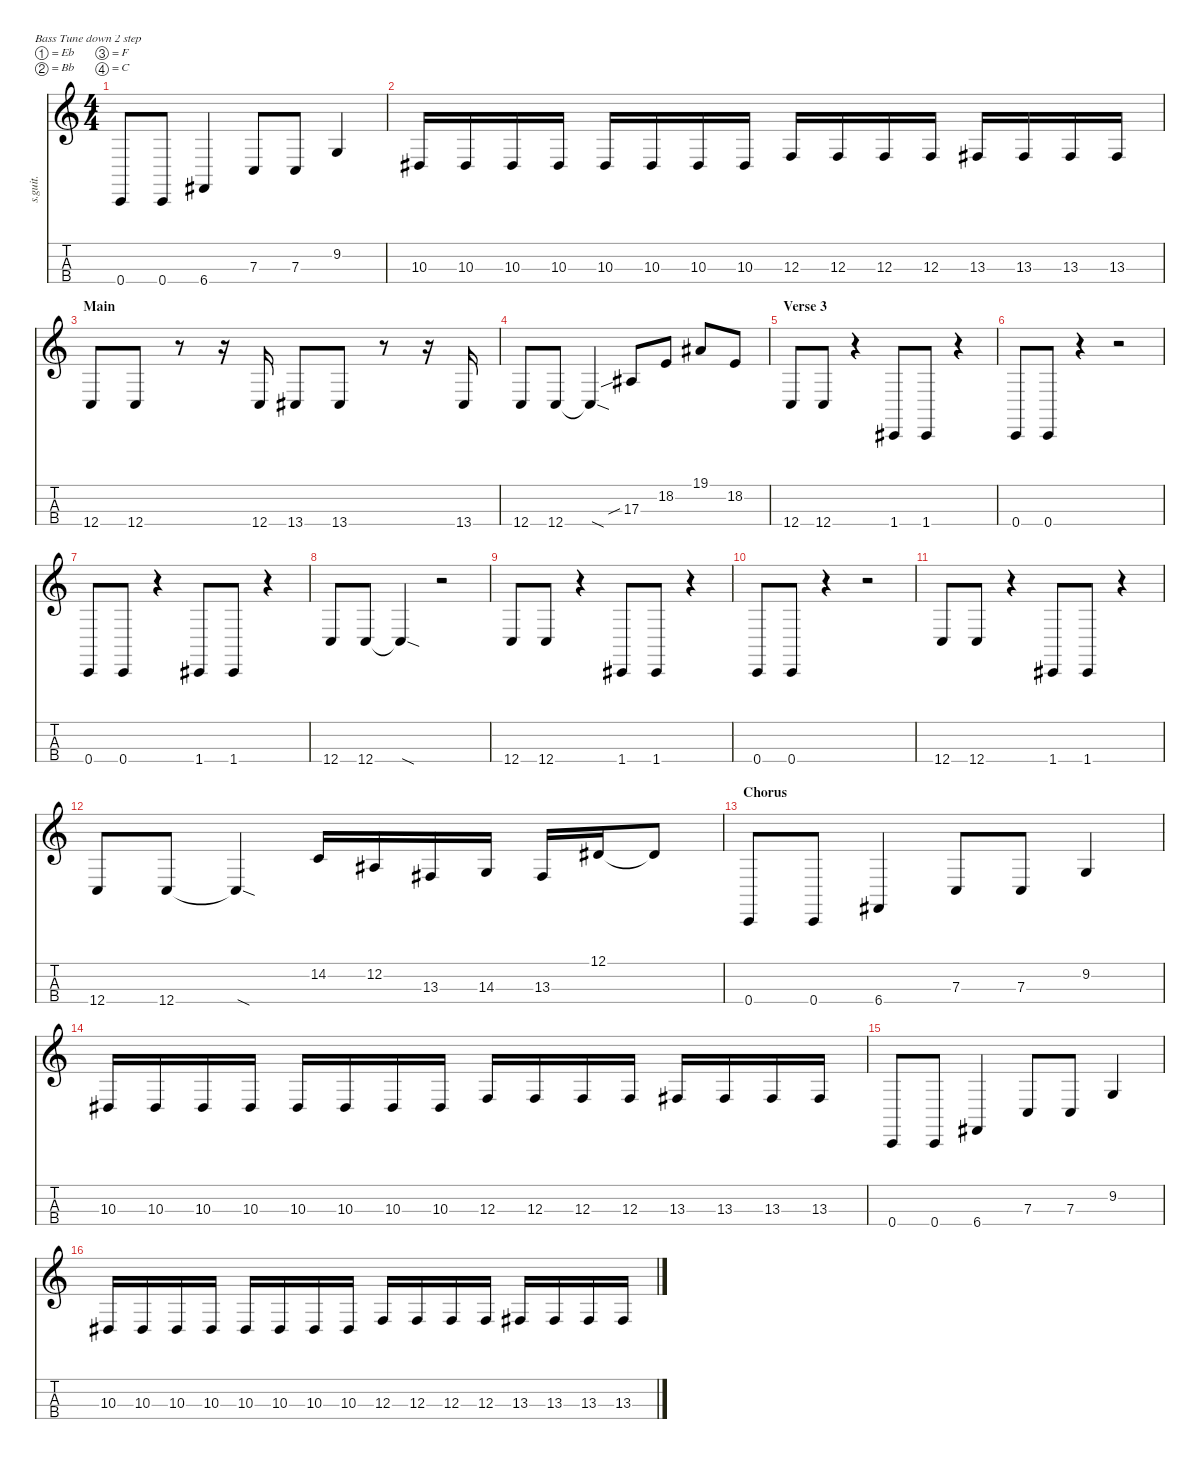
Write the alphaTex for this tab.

\defaultSystemsLayout 4
\hideDynamics
\bracketExtendMode nobrackets
\track ("Nick Oliveri" "s.guit.") {instrument electricbasspick}
\staff {score tabs}
\tuning (Eb2 Bb1 F1 C1)
\ts (4 4)
\tempo (105 hide)
\clef g2
\ks c
0.4.8{lyrics (0 "") lyrics (1 "") lyrics (2 "") lyrics (3 "") lyrics (4 "") dy f} 0.4.8{lyrics (0 "") lyrics (1 "") lyrics (2 "") lyrics (3 "") lyrics (4 "")} 6.4{acc #}.4{lyrics (0 "") lyrics (1 "") lyrics (2 "") lyrics (3 "") lyrics (4 "")} 7.3.8{lyrics (0 "") lyrics (1 "") lyrics (2 "") lyrics (3 "") lyrics (4 "")} 7.3.8{lyrics (0 "") lyrics (1 "") lyrics (2 "") lyrics (3 "") lyrics (4 "")} 9.2.4{lyrics (0 "") lyrics (1 "") lyrics (2 "") lyrics (3 "") lyrics (4 "")} |
10.3{acc #}.16{lyrics (0 "") lyrics (1 "") lyrics (2 "") lyrics (3 "") lyrics (4 "")} 10.3{acc #}.16{lyrics (0 "") lyrics (1 "") lyrics (2 "") lyrics (3 "") lyrics (4 "")} 10.3{acc #}.16{lyrics (0 "") lyrics (1 "") lyrics (2 "") lyrics (3 "") lyrics (4 "")} 10.3{acc #}.16{lyrics (0 "") lyrics (1 "") lyrics (2 "") lyrics (3 "") lyrics (4 "")} 10.3{acc #}.16{lyrics (0 "") lyrics (1 "") lyrics (2 "") lyrics (3 "") lyrics (4 "")} 10.3{acc #}.16{lyrics (0 "") lyrics (1 "") lyrics (2 "") lyrics (3 "") lyrics (4 "")} 10.3{acc #}.16{lyrics (0 "") lyrics (1 "") lyrics (2 "") lyrics (3 "") lyrics (4 "")} 10.3{acc #}.16{lyrics (0 "") lyrics (1 "") lyrics (2 "") lyrics (3 "") lyrics (4 "")} 12.3.16{lyrics (0 "") lyrics (1 "") lyrics (2 "") lyrics (3 "") lyrics (4 "")} 12.3.16{lyrics (0 "") lyrics (1 "") lyrics (2 "") lyrics (3 "") lyrics (4 "")} 12.3.16{lyrics (0 "") lyrics (1 "") lyrics (2 "") lyrics (3 "") lyrics (4 "")} 12.3.16{lyrics (0 "") lyrics (1 "") lyrics (2 "") lyrics (3 "") lyrics (4 "")} 13.3{acc #}.16{lyrics (0 "") lyrics (1 "") lyrics (2 "") lyrics (3 "") lyrics (4 "")} 13.3{acc #}.16{lyrics (0 "") lyrics (1 "") lyrics (2 "") lyrics (3 "") lyrics (4 "")} 13.3{acc #}.16{lyrics (0 "") lyrics (1 "") lyrics (2 "") lyrics (3 "") lyrics (4 "")} 13.3{acc #}.16{lyrics (0 "") lyrics (1 "") lyrics (2 "") lyrics (3 "") lyrics (4 "")} |
\section ("" "Main")
12.4.8{lyrics (0 "") lyrics (1 "") lyrics (2 "") lyrics (3 "") lyrics (4 "")} 12.4.8{lyrics (0 "") lyrics (1 "") lyrics (2 "") lyrics (3 "") lyrics (4 "")} r.8 r.16 12.4.16{lyrics (0 "") lyrics (1 "") lyrics (2 "") lyrics (3 "") lyrics (4 "")} 13.4{acc #}.8{lyrics (0 "") lyrics (1 "") lyrics (2 "") lyrics (3 "") lyrics (4 "")} 13.4{acc #}.8{lyrics (0 "") lyrics (1 "") lyrics (2 "") lyrics (3 "") lyrics (4 "")} r.8 r.16 13.4{acc #}.16{lyrics (0 "") lyrics (1 "") lyrics (2 "") lyrics (3 "") lyrics (4 "")} |
12.4.8{lyrics (0 "") lyrics (1 "") lyrics (2 "") lyrics (3 "") lyrics (4 "")} 12.4.8{lyrics (0 "") lyrics (1 "") lyrics (2 "") lyrics (3 "") lyrics (4 "")} 12.4{sod t}.4{lyrics (0 "") lyrics (1 "") lyrics (2 "") lyrics (3 "") lyrics (4 "")} 17.3{sib acc #}.8{lyrics (0 "") lyrics (1 "") lyrics (2 "") lyrics (3 "") lyrics (4 "")} 18.2.8{lyrics (0 "") lyrics (1 "") lyrics (2 "") lyrics (3 "") lyrics (4 "")} 19.1{acc #}.8{lyrics (0 "") lyrics (1 "") lyrics (2 "") lyrics (3 "") lyrics (4 "")} 18.2.8{lyrics (0 "") lyrics (1 "") lyrics (2 "") lyrics (3 "") lyrics (4 "")} |
\section ("" "Verse 3")
12.4.8{lyrics (0 "") lyrics (1 "") lyrics (2 "") lyrics (3 "") lyrics (4 "")} 12.4.8{lyrics (0 "") lyrics (1 "") lyrics (2 "") lyrics (3 "") lyrics (4 "")} r.4 1.4{acc #}.8{lyrics (0 "") lyrics (1 "") lyrics (2 "") lyrics (3 "") lyrics (4 "")} 1.4{acc #}.8{lyrics (0 "") lyrics (1 "") lyrics (2 "") lyrics (3 "") lyrics (4 "")} r.4 |
0.4.8{lyrics (0 "") lyrics (1 "") lyrics (2 "") lyrics (3 "") lyrics (4 "")} 0.4.8{lyrics (0 "") lyrics (1 "") lyrics (2 "") lyrics (3 "") lyrics (4 "")} r.4 r.2 |
0.4.8{lyrics (0 "") lyrics (1 "") lyrics (2 "") lyrics (3 "") lyrics (4 "")} 0.4.8{lyrics (0 "") lyrics (1 "") lyrics (2 "") lyrics (3 "") lyrics (4 "")} r.4 1.4{acc #}.8{lyrics (0 "") lyrics (1 "") lyrics (2 "") lyrics (3 "") lyrics (4 "")} 1.4{acc #}.8{lyrics (0 "") lyrics (1 "") lyrics (2 "") lyrics (3 "") lyrics (4 "")} r.4 |
12.4.8{lyrics (0 "") lyrics (1 "") lyrics (2 "") lyrics (3 "") lyrics (4 "")} 12.4.8{lyrics (0 "") lyrics (1 "") lyrics (2 "") lyrics (3 "") lyrics (4 "")} 12.4{sod t}.4{lyrics (0 "") lyrics (1 "") lyrics (2 "") lyrics (3 "") lyrics (4 "")} r.2 |
12.4.8{lyrics (0 "") lyrics (1 "") lyrics (2 "") lyrics (3 "") lyrics (4 "")} 12.4.8{lyrics (0 "") lyrics (1 "") lyrics (2 "") lyrics (3 "") lyrics (4 "")} r.4 1.4{acc #}.8{lyrics (0 "") lyrics (1 "") lyrics (2 "") lyrics (3 "") lyrics (4 "")} 1.4{acc #}.8{lyrics (0 "") lyrics (1 "") lyrics (2 "") lyrics (3 "") lyrics (4 "")} r.4 |
0.4.8{lyrics (0 "") lyrics (1 "") lyrics (2 "") lyrics (3 "") lyrics (4 "")} 0.4.8{lyrics (0 "") lyrics (1 "") lyrics (2 "") lyrics (3 "") lyrics (4 "")} r.4 r.2 |
12.4.8{lyrics (0 "") lyrics (1 "") lyrics (2 "") lyrics (3 "") lyrics (4 "")} 12.4.8{lyrics (0 "") lyrics (1 "") lyrics (2 "") lyrics (3 "") lyrics (4 "")} r.4 1.4{acc #}.8{lyrics (0 "") lyrics (1 "") lyrics (2 "") lyrics (3 "") lyrics (4 "")} 1.4{acc #}.8{lyrics (0 "") lyrics (1 "") lyrics (2 "") lyrics (3 "") lyrics (4 "")} r.4 |
12.4.8{lyrics (0 "") lyrics (1 "") lyrics (2 "") lyrics (3 "") lyrics (4 "")} 12.4.8{lyrics (0 "") lyrics (1 "") lyrics (2 "") lyrics (3 "") lyrics (4 "")} 12.4{sod t}.4{lyrics (0 "") lyrics (1 "") lyrics (2 "") lyrics (3 "") lyrics (4 "")} 14.2.16{lyrics (0 "") lyrics (1 "") lyrics (2 "") lyrics (3 "") lyrics (4 "")} 12.2{acc #}.16{lyrics (0 "") lyrics (1 "") lyrics (2 "") lyrics (3 "") lyrics (4 "")} 13.3{acc #}.16{lyrics (0 "") lyrics (1 "") lyrics (2 "") lyrics (3 "") lyrics (4 "")} 14.3.16{lyrics (0 "") lyrics (1 "") lyrics (2 "") lyrics (3 "") lyrics (4 "")} 13.3{acc #}.16{lyrics (0 "") lyrics (1 "") lyrics (2 "") lyrics (3 "") lyrics (4 "")} 12.1{acc #}.16{lyrics (0 "") lyrics (1 "") lyrics (2 "") lyrics (3 "") lyrics (4 "")} 12.1{t acc #}.8{lyrics (0 "") lyrics (1 "") lyrics (2 "") lyrics (3 "") lyrics (4 "")} |
\section ("" "Chorus")
0.4.8{lyrics (0 "") lyrics (1 "") lyrics (2 "") lyrics (3 "") lyrics (4 "")} 0.4.8{lyrics (0 "") lyrics (1 "") lyrics (2 "") lyrics (3 "") lyrics (4 "")} 6.4{acc #}.4{lyrics (0 "") lyrics (1 "") lyrics (2 "") lyrics (3 "") lyrics (4 "")} 7.3.8{lyrics (0 "") lyrics (1 "") lyrics (2 "") lyrics (3 "") lyrics (4 "")} 7.3.8{lyrics (0 "") lyrics (1 "") lyrics (2 "") lyrics (3 "") lyrics (4 "")} 9.2.4{lyrics (0 "") lyrics (1 "") lyrics (2 "") lyrics (3 "") lyrics (4 "")} |
10.3{acc #}.16{lyrics (0 "") lyrics (1 "") lyrics (2 "") lyrics (3 "") lyrics (4 "")} 10.3{acc #}.16{lyrics (0 "") lyrics (1 "") lyrics (2 "") lyrics (3 "") lyrics (4 "")} 10.3{acc #}.16{lyrics (0 "") lyrics (1 "") lyrics (2 "") lyrics (3 "") lyrics (4 "")} 10.3{acc #}.16{lyrics (0 "") lyrics (1 "") lyrics (2 "") lyrics (3 "") lyrics (4 "")} 10.3{acc #}.16{lyrics (0 "") lyrics (1 "") lyrics (2 "") lyrics (3 "") lyrics (4 "")} 10.3{acc #}.16{lyrics (0 "") lyrics (1 "") lyrics (2 "") lyrics (3 "") lyrics (4 "")} 10.3{acc #}.16{lyrics (0 "") lyrics (1 "") lyrics (2 "") lyrics (3 "") lyrics (4 "")} 10.3{acc #}.16{lyrics (0 "") lyrics (1 "") lyrics (2 "") lyrics (3 "") lyrics (4 "")} 12.3.16{lyrics (0 "") lyrics (1 "") lyrics (2 "") lyrics (3 "") lyrics (4 "")} 12.3.16{lyrics (0 "") lyrics (1 "") lyrics (2 "") lyrics (3 "") lyrics (4 "")} 12.3.16{lyrics (0 "") lyrics (1 "") lyrics (2 "") lyrics (3 "") lyrics (4 "")} 12.3.16{lyrics (0 "") lyrics (1 "") lyrics (2 "") lyrics (3 "") lyrics (4 "")} 13.3{acc #}.16{lyrics (0 "") lyrics (1 "") lyrics (2 "") lyrics (3 "") lyrics (4 "")} 13.3{acc #}.16{lyrics (0 "") lyrics (1 "") lyrics (2 "") lyrics (3 "") lyrics (4 "")} 13.3{acc #}.16{lyrics (0 "") lyrics (1 "") lyrics (2 "") lyrics (3 "") lyrics (4 "")} 13.3{acc #}.16{lyrics (0 "") lyrics (1 "") lyrics (2 "") lyrics (3 "") lyrics (4 "")} |
0.4.8{lyrics (0 "") lyrics (1 "") lyrics (2 "") lyrics (3 "") lyrics (4 "")} 0.4.8{lyrics (0 "") lyrics (1 "") lyrics (2 "") lyrics (3 "") lyrics (4 "")} 6.4{acc #}.4{lyrics (0 "") lyrics (1 "") lyrics (2 "") lyrics (3 "") lyrics (4 "")} 7.3.8{lyrics (0 "") lyrics (1 "") lyrics (2 "") lyrics (3 "") lyrics (4 "")} 7.3.8{lyrics (0 "") lyrics (1 "") lyrics (2 "") lyrics (3 "") lyrics (4 "")} 9.2.4{lyrics (0 "") lyrics (1 "") lyrics (2 "") lyrics (3 "") lyrics (4 "")} |
10.3{acc #}.16{lyrics (0 "") lyrics (1 "") lyrics (2 "") lyrics (3 "") lyrics (4 "")} 10.3{acc #}.16{lyrics (0 "") lyrics (1 "") lyrics (2 "") lyrics (3 "") lyrics (4 "")} 10.3{acc #}.16{lyrics (0 "") lyrics (1 "") lyrics (2 "") lyrics (3 "") lyrics (4 "")} 10.3{acc #}.16{lyrics (0 "") lyrics (1 "") lyrics (2 "") lyrics (3 "") lyrics (4 "")} 10.3{acc #}.16{lyrics (0 "") lyrics (1 "") lyrics (2 "") lyrics (3 "") lyrics (4 "")} 10.3{acc #}.16{lyrics (0 "") lyrics (1 "") lyrics (2 "") lyrics (3 "") lyrics (4 "")} 10.3{acc #}.16{lyrics (0 "") lyrics (1 "") lyrics (2 "") lyrics (3 "") lyrics (4 "")} 10.3{acc #}.16{lyrics (0 "") lyrics (1 "") lyrics (2 "") lyrics (3 "") lyrics (4 "")} 12.3.16{lyrics (0 "") lyrics (1 "") lyrics (2 "") lyrics (3 "") lyrics (4 "")} 12.3.16{lyrics (0 "") lyrics (1 "") lyrics (2 "") lyrics (3 "") lyrics (4 "")} 12.3.16{lyrics (0 "") lyrics (1 "") lyrics (2 "") lyrics (3 "") lyrics (4 "")} 12.3.16{lyrics (0 "") lyrics (1 "") lyrics (2 "") lyrics (3 "") lyrics (4 "")} 13.3{acc #}.16{lyrics (0 "") lyrics (1 "") lyrics (2 "") lyrics (3 "") lyrics (4 "")} 13.3{acc #}.16{lyrics (0 "") lyrics (1 "") lyrics (2 "") lyrics (3 "") lyrics (4 "")} 13.3{acc #}.16{lyrics (0 "") lyrics (1 "") lyrics (2 "") lyrics (3 "") lyrics (4 "")} 13.3{acc #}.16{lyrics (0 "") lyrics (1 "") lyrics (2 "") lyrics (3 "") lyrics (4 "")}
